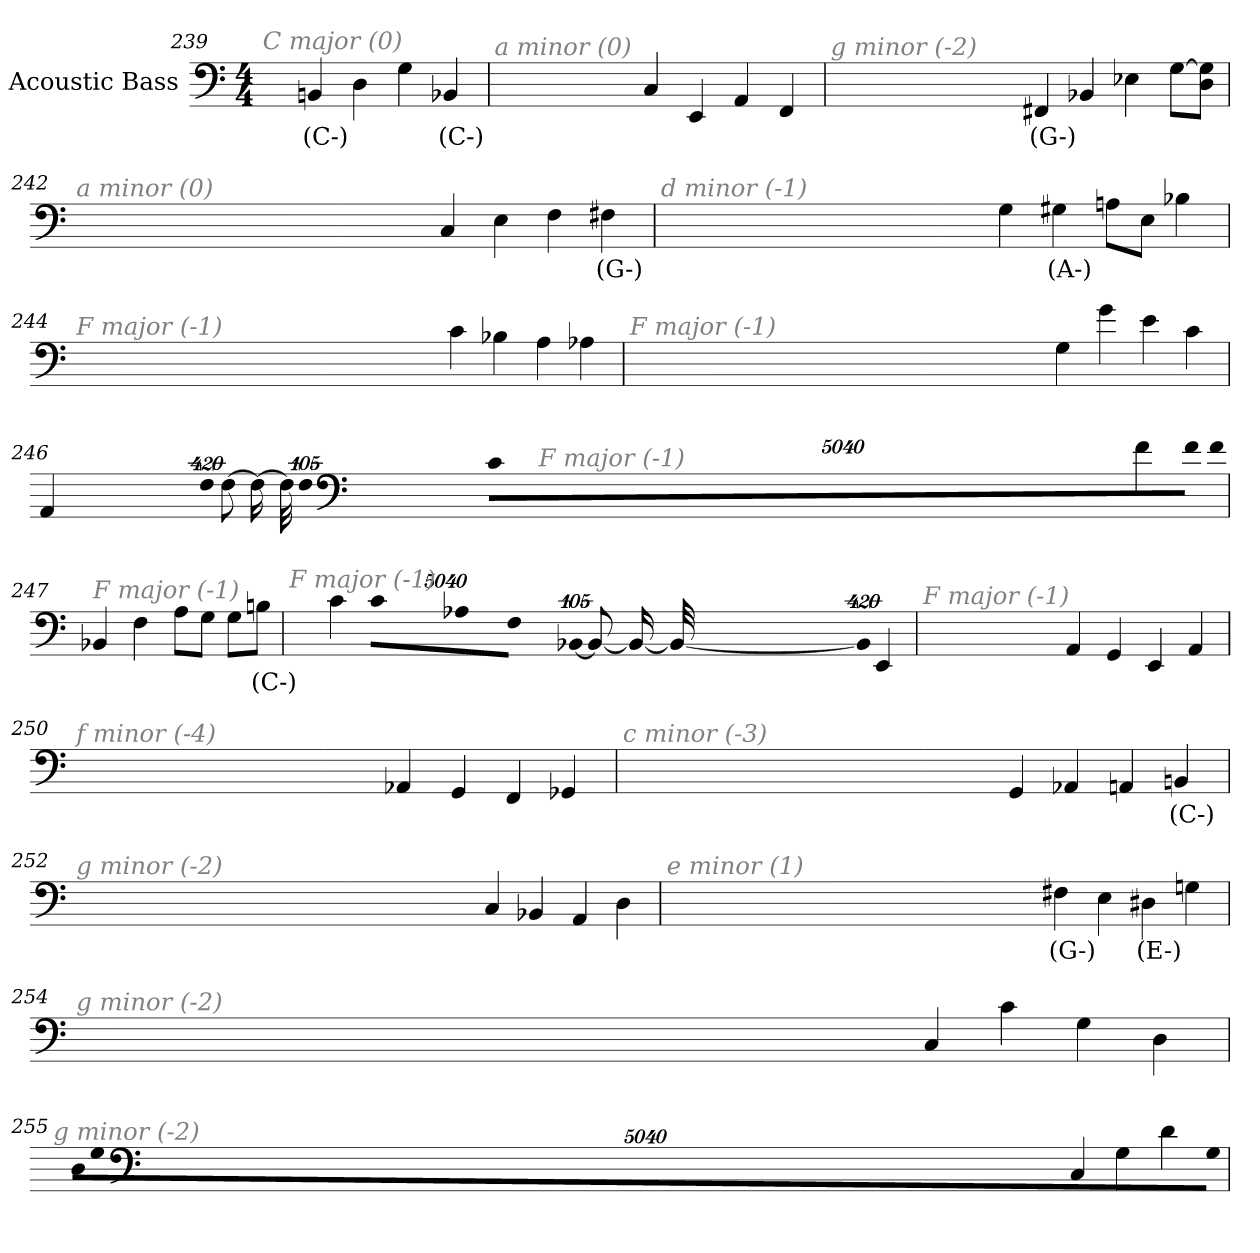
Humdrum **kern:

**kern	**text
*part1	*part1
*staff1	*staff1
*I"Acoustic Bass	*
*clefF4	*
*ITrd7c12	*
*k[]	*
*C:	*
*M4/4	*
=239	=239
!LO:TX:i:color=#808080:t=C major (0)	!
4BBBni	(C-)
4DD	.
4GG	.
4BBB-i	(C-)
=240	=240
!LO:TX:i:color=#808080:t=a minor (0)	!
4CC	.
4EEE	.
4AAA	.
4FFF	.
=241	=241
!LO:TX:i:color=#808080:t=g minor (-2)	!
4FFF#Xi	(G-)
4BBB-X	.
4EE-X	.
[8GGL	.
8DD 8GG]J	.
=242	=242
!LO:TX:i:color=#808080:t=a minor (0)	!
4CC	.
4EE	.
4FF	.
4FF#Xi	(G-)
=243	=243
!LO:TX:i:color=#808080:t=d minor (-1)	!
4GG	.
4GG#Xi	(A-)
8AAnL	.
8EEJ	.
4BB-X	.
=244	=244
!LO:TX:i:color=#808080:t=F major (-1)	!
4C	.
4BB-X	.
4AA	.
4AA-X	.
=245	=245
!LO:TX:i:color=#808080:t=F major (-1)	!
4GG	.
4G	.
4E	.
4C	.
=246	=246
!LO:TX:i:color=#808080:t=F major (-1)	!
4F	.
!LO:N:vis=8	!
40320%3347FL	.
!LO:N:vis=8	!
40320%3347F	.
!LO:N:vis=8	!
40320%3347CJ	.
!LO:N:vis=1024	!
[13440%13FF	.
8FF_	.
16FF_	.
32FF_	.
!LO:N:vis=1024%31	!
13440%407FF]	.
4AAA	.
=247	=247
!LO:TX:i:color=#808080:t=F major (-1)	!
4BBB-X	.
4FF	.
8AAL	.
8GGJ	.
8GGL	.
8BBniJ	(C-)
=248	=248
!LO:TX:i:color=#808080:t=F major (-1)	!
4C	.
!LO:N:vis=8	!
40320%3347CL	.
!LO:N:vis=8	!
40320%3347AA-X	.
!LO:N:vis=8	!
40320%3347FFJ	.
!LO:N:vis=1024	!
[13440%13BBB-X	.
8BBB-_	.
16BBB-_	.
32BBB-_	.
!LO:N:vis=1024%31	!
13440%407BBB-]	.
4EEE	.
=249	=249
!LO:TX:i:color=#808080:t=F major (-1)	!
4AAA	.
4GGG	.
4EEE	.
4AAA	.
=250	=250
!LO:TX:i:color=#808080:t=f minor (-4)	!
4AAA-X	.
4GGG	.
4FFF	.
4GGG-X	.
=251	=251
!LO:TX:i:color=#808080:t=c minor (-3)	!
4GGG	.
4AAA-X	.
4AAAn	.
4BBBni	(C-)
=252	=252
!LO:TX:i:color=#808080:t=g minor (-2)	!
4CC	.
4BBB-X	.
4AAA	.
4DD	.
=253	=253
!LO:TX:i:color=#808080:t=e minor (1)	!
4FF#Xi	(G-)
4EE	.
4DD#Xi	(E-)
4GGn	.
=254	=254
!LO:TX:i:color=#808080:t=g minor (-2)	!
4CC	.
4C	.
4GG	.
4DD	.
=255	=255
!LO:TX:i:color=#808080:t=g minor (-2)	!
4CC	.
4GG	.
4D	.
!LO:N:vis=8	!
40320%3347GGL	.
!LO:N:vis=8	!
40320%3347GG	.
!LO:N:vis=8	!
40320%3347DDJ	.
=	=
*-	*-
